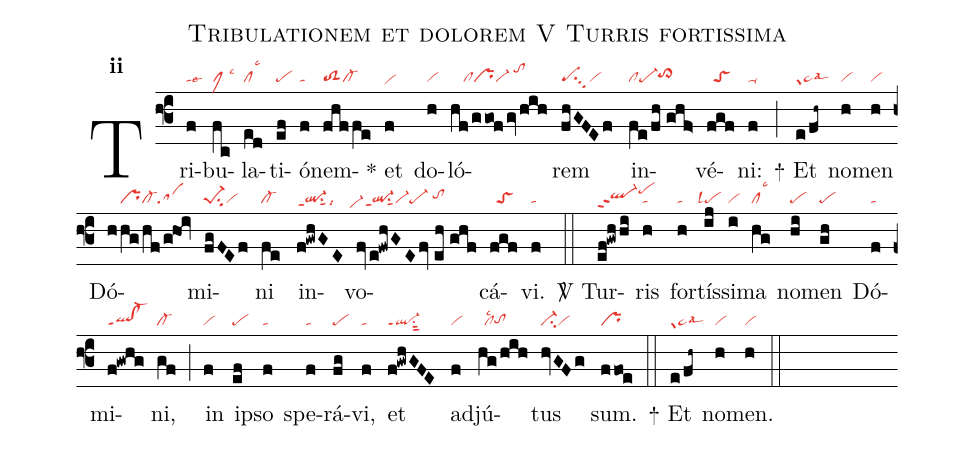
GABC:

name:Tribulationem et dolorem V Turris fortissima;
office-part:re;
mode:2;
nabc-lines:1;
%%
initial-style: 1;
name: Tribulationem et dolorem;
mode: 2;
office-part: Responsorium;
annotation: Resp.;
annotation: ii;
nabc-lines: 1;
%%
(f3) Tri(f|talse3)bu(fc|clMlsc3)la(ed|cllsc3)ti(ef|pe)ó(f|ta)nem(fhffe|toS2cl-)<sp>*</sp> et(f|vihe) do(h|vi)ló(hf/ggof/gv/hih|////clprvi-/tohj)rem(fhGFEf|pesu3vi) in(fe/fh//ghf>|clpe-to>hh)vé(fgf|//toS)ni:(f|ta-) (;)
<sp>+</sp> Et(e/fh~|grta>lsal3) no(h|vi)men(h|vi) Dó(hhg/hf/g!hoi|////prcl-sa)mi(fgFEf|pe-1su2vi)ni(fe|cl-) in(f!gwhGE|ql-ppt1su1sut1lsi6)vo(fv/e!fwhGEfv//eh//ghf|``vi-hdql-ppt1su1sut1vi-pe-/tohh)cá(fgf|//toS)vi.(f|ta) (::)

<sp>V/</sp> Tur(ef!gwhhi|ql-hhppt2pehj)ris(h|ta) for(h|ta)tís(ij|``pelsl4)si(i|vi)ma(hg|cllsc3) no(hi|pe)men(gh|pe) Dó(f|ta)mi(f!gwhg|ql!cl-ppt1)ni,(gf|cl-) (;) in(f|vi) ip(ef|pe)so(f|ta) spe(f|ta)rá(fg|pe)vi,(f|ta) et(f!gwhGFE|ql-ppt1su1sut2) ad(f|vi)jú(hg/hih|//cllsc2tohg)tus(hvGFg|ci-vi) sum.(ffoe|pr) (::)
<sp>+</sp> Et(e/fh~|grta>lsal3) no(h|vi)men.(h|vi) (::)
